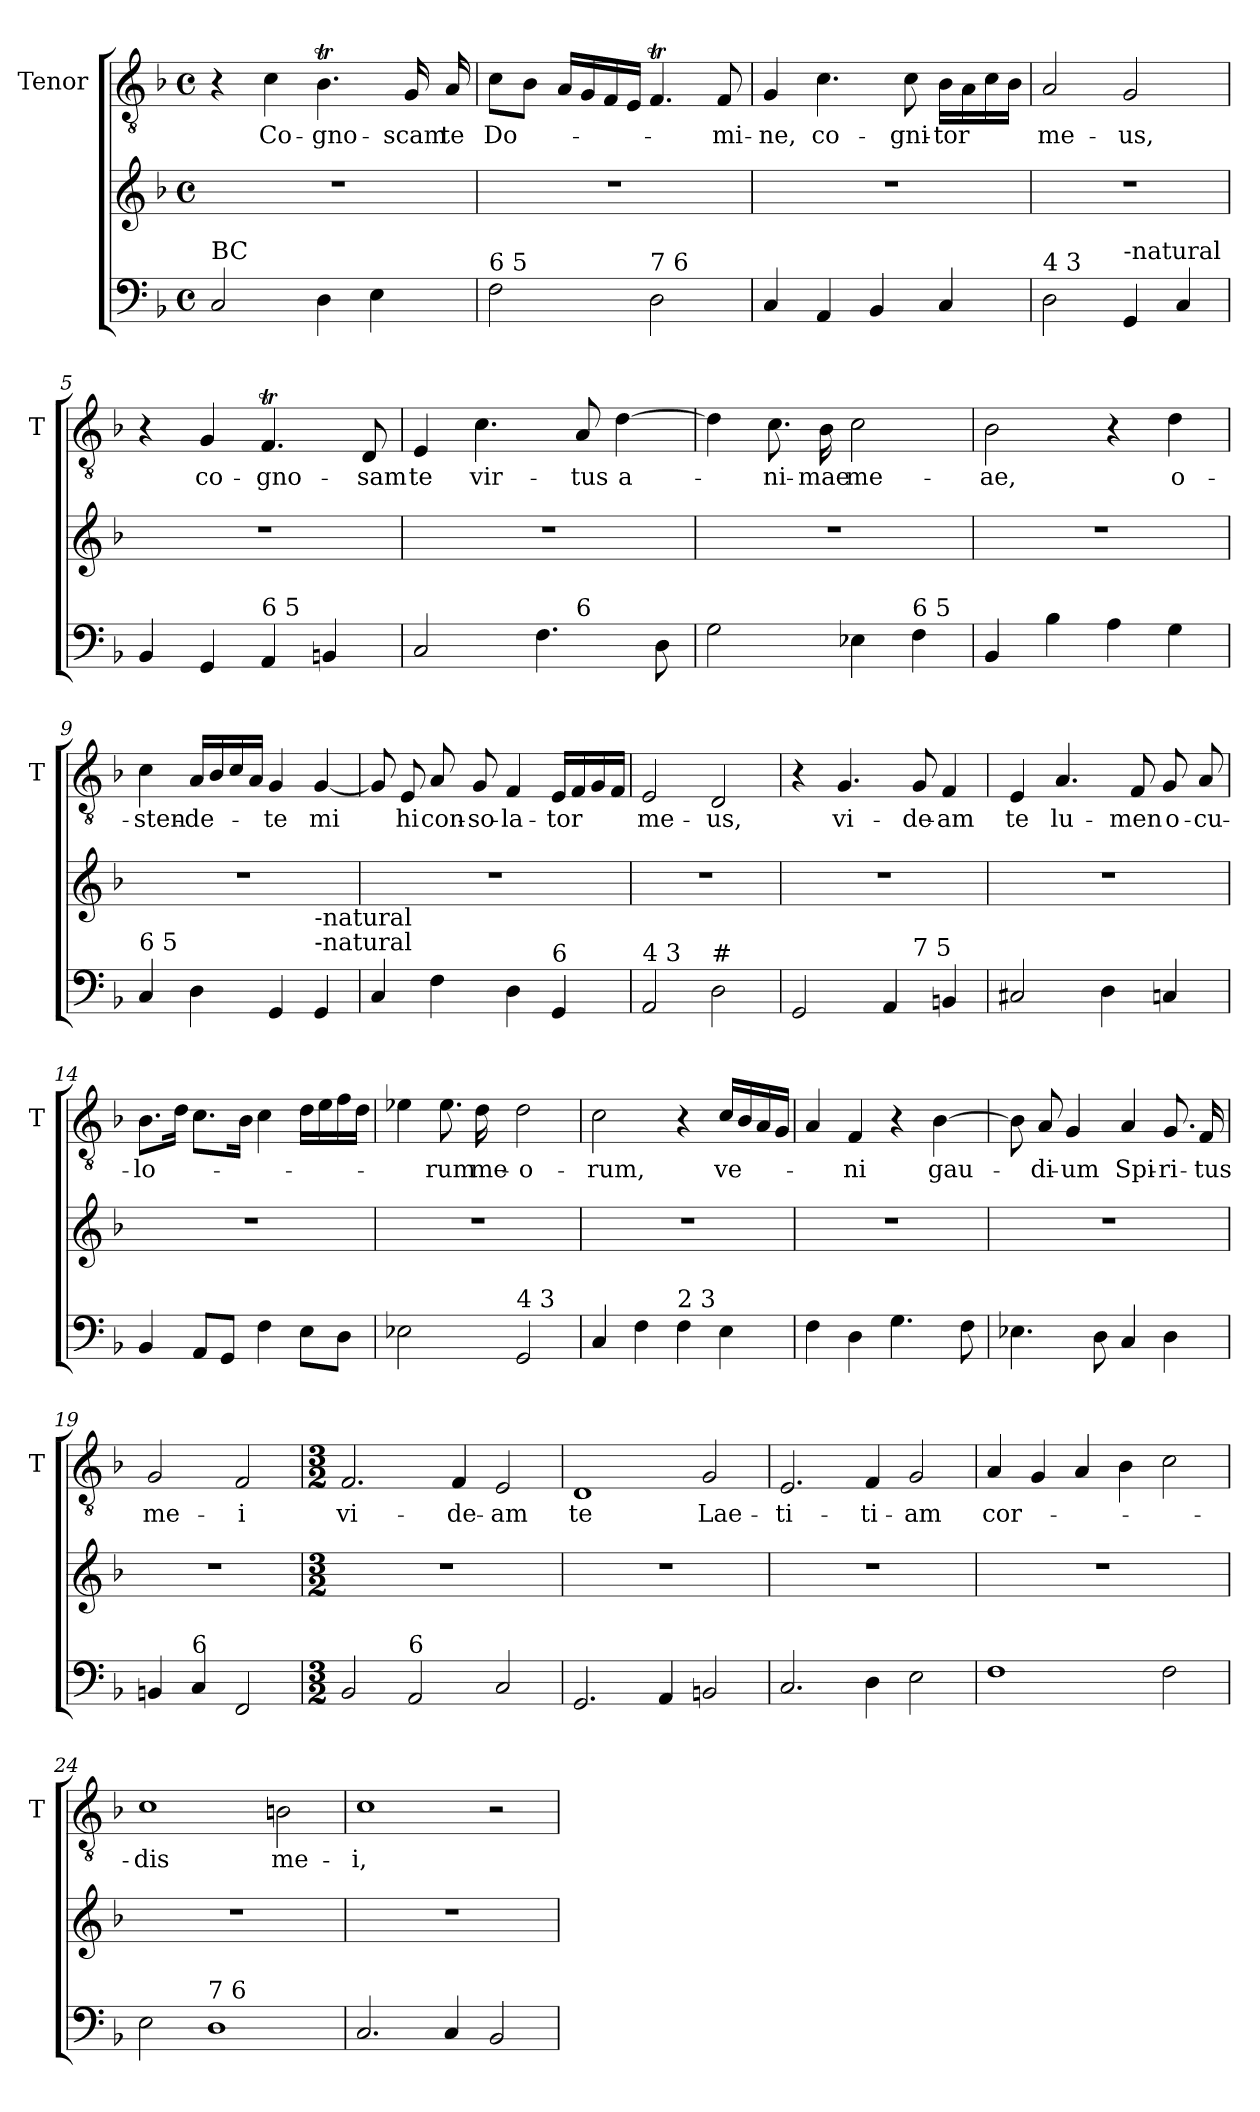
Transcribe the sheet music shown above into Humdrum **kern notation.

**kern	**kern	**kern	**text
*part2	*part2	*part1	*part1
*staff3	*staff2	*staff1	*staff1
*	*	*I"Tenor	*
*	*	*I'T	*
*clefF4	*clefG2	*clefGv2	*
*k[b-]	*k[b-]	*k[b-]	*
*F:	*F:	*F:	*
*M4/4	*M4/4	*M4/4	*
*met(c)	*met(c)	*met(c)	*
=1	=1	=1	=1
!LO:TX:a:t=BC	!	!	!
2C/	1r	4r	.
!	!	!	!LO:LY:b
.	.	4c\	Co-
!	!	!	!LO:LY:b
4D\	.	4.B-T\	-gno-
4E\	.	.	.
!	!	!	!LO:LY:b
.	.	16G/	-scam
!	!	!	!LO:LY:b
.	.	16A/	te
=2	=2	=2	=2
!LO:TX:a:t=6   5	!	!	!
!	!	!	!LO:LY:b
2F\	1r	8c\L	Do-
.	.	8B-\J	.
.	.	16A/LL	.
.	.	16G/	.
.	.	16F/	.
.	.	16E/JJ	.
!LO:TX:a:t=7 6	!	!	!
2D\	.	4.FT/	.
!	!	!	!LO:LY:b
.	.	8F/	-mi-
=3	=3	=3	=3
!	!	!	!LO:LY:b
4C/	1r	4G/	-ne,
!	!	!	!LO:LY:b
4AA/	.	4.c\	co-
4BB-/	.	.	.
!	!	!	!LO:LY:b
.	.	8c\	-gni-
!	!	!	!LO:LY:b
4C/	.	16B-\LL	-tor
.	.	16A\	.
.	.	16c\	.
.	.	16B-\JJ	.
=4	=4	=4	=4
!LO:TX:a:t=4 3	!	!	!
!	!	!	!LO:LY:b
2D\	1r	2A/	me-
!LO:TX:a:t=-natural	!	!	!
!	!	!	!LO:LY:b
4GG/	.	2G/	-us,
4C/	.	.	.
=5	=5	=5	=5
4BB-/	1r	4r	.
!	!	!	!LO:LY:b
4GG/	.	4G/	co-
!LO:TX:a:t=6    5	!	!	!
!	!	!	!LO:LY:b
4AA/	.	4.FT/	-gno-
4BBn/	.	.	.
!	!	!	!LO:LY:b
.	.	8D/	-sam
!!LO:LB:g=z
=6	=6	=6	=6
!	!	!	!LO:LY:b
*^	*	*	*
2C/	2ryy	1r	4E/	te
!	!	!	!	!LO:LY:b
.	.	.	4.c\	vir-
4.F\	8ryy	.	.	.
!	!LO:TX:a:t=6	!	!	!
!	!	!	!	!LO:LY:b
.	4.ryy	.	8A/	-tus
!	!	!	!	!LO:LY:b
.	.	.	[4d\	a-
8D\	.	.	.	.
*v	*v	*	*	*
=7	=7	=7	=7
2G\	1r	4d\]	.
!	!	!	!LO:LY:b
.	.	8.c\	-ni-
!	!	!	!LO:LY:b
.	.	16B-\	-mae
!	!	!	!LO:LY:b
4E-X\	.	2c\	me-
!LO:TX:a:t=6   5	!	!	!
4F\	.	.	.
=8	=8	=8	=8
!	!	!	!LO:LY:b
4BB-/	1r	2B-\	-ae,
4B-\	.	.	.
4A\	.	4r	.
!	!	!	!LO:LY:b
4G\	.	4d\	o-
=9	=9	=9	=9
!LO:TX:a:t=6   5	!	!	!
!	!	!	!LO:LY:b
4C/	1r	4c\	-sten-
!	!	!	!LO:LY:b
4D\	.	16A/LL	-de-
.	.	16B-/	.
.	.	16c/	.
.	.	16A/JJ	.
!	!	!	!LO:LY:b
4GG/	.	4G/	-te
!LO:TX:a:t=-natural	!	!	!
!LO:TX:a:t=-natural	!	!	!
!	!	!	!LO:LY:b
4GG/	.	[4G/	mi
=10	=10	=10	=10
4C/	1r	8G/]	.
!	!	!	!LO:LY:b
.	.	8E/	hi
!	!	!	!LO:LY:b
4F\	.	8A/	con-
!	!	!	!LO:LY:b
.	.	8G/	-so-
!	!	!	!LO:LY:b
4D\	.	4F/	-la-
!LO:TX:a:t=6	!	!	!
!	!	!	!LO:LY:b
4GG/	.	16E/LL	-tor
.	.	16F/	.
.	.	16G/	.
.	.	16F/JJ	.
!!LO:LB:g=z
=11	=11	=11	=11
!LO:TX:a:t=4 3	!	!	!
!	!	!	!LO:LY:b
2AA/	1r	2E/	me-
!LO:TX:a:t=#	!	!	!
!	!	!	!LO:LY:b
2D\	.	2D/	-us,
=12	=12	=12	=12
*^	*	*	*
2GG/	2ryy	1r	4r	.
!	!	!	!	!LO:LY:b
.	.	.	4.G/	vi-
4AA/	8ryy	.	.	.
!	!LO:TX:a:t=7     5	!	!	!
!	!	!	!	!LO:LY:b
.	4.ryy	.	8G/	-de-
!	!	!	!	!LO:LY:b
4BBn/	.	.	4F/	-am
=13	=13	=13	=13	=13
!	!	!	!	!LO:LY:b
*v	*v	*	*	*
2C#X/	1r	4E/	te
!	!	!	!LO:LY:b
.	.	4.A/	lu-
4D\	.	.	.
!	!	!	!LO:LY:b
.	.	8F/	-men
!	!	!	!LO:LY:b
4Cn/	.	8G/	o-
!	!	!	!LO:LY:b
.	.	8A/	-cu-
=14	=14	=14	=14
!	!	!	!LO:LY:b
4BB-/	1r	8.B-\L	-lo-
.	.	16d\Jk	.
8AA/L	.	8.c\L	.
8GG/J	.	.	.
.	.	16B-\Jk	.
4F\	.	4c\	.
8E\L	.	16d\LL	.
.	.	16e\	.
8D\J	.	16f\	.
.	.	16d\JJ	.
=15	=15	=15	=15
2E-X\	1r	4e-X\	.
!	!	!	!LO:LY:b
.	.	8.e-\	-rum
!	!	!	!LO:LY:b
.	.	16d\	me-
!LO:TX:a:t=4 3	!	!	!
!	!	!	!LO:LY:b
2GG/	.	2d\	-o-
!!LO:PB:g=z
=16	=16	=16	=16
!	!	!	!LO:LY:b
4C/	1r	2c\	-rum,
4F\	.	.	.
!LO:TX:a:t=2  3	!	!	!
4F\	.	4r	.
!	!	!	!LO:LY:b
4E\	.	16c/LL	ve-
.	.	16B-/	.
.	.	16A/	.
.	.	16G/JJ	.
=17	=17	=17	=17
4F\	1r	4A/	.
!	!	!	!LO:LY:b
4D\	.	4F/	-ni
4.G\	.	4r	.
!	!	!	!LO:LY:b
.	.	[4B-\	gau-
8F\	.	.	.
=18	=18	=18	=18
4.E-X\	1r	8B-\]	.
!	!	!	!LO:LY:b
.	.	8A/	-di-
!	!	!	!LO:LY:b
.	.	4G/	-um
8D\	.	.	.
!	!	!	!LO:LY:b
4C/	.	4A/	Spi-
!	!	!	!LO:LY:b
4D\	.	8.G/	-ri-
!	!	!	!LO:LY:b
.	.	16F/	-tus
=19	=19	=19	=19
!	!	!	!LO:LY:b
4BBn/	1r	2G/	me-
!LO:TX:a:t=6	!	!	!
4C/	.	.	.
!	!	!	!LO:LY:b
2FF/	.	2F/	-i
=20	=20	=20	=20
*M3/2	*M3/2	*M3/2	*
!	!	!	!LO:LY:b
2BB-/	1.r	2.F/	vi-
!LO:TX:a:t=6	!	!	!
2AA/	.	.	.
!	!	!	!LO:LY:b
.	.	4F/	-de-
!	!	!	!LO:LY:b
2C/	.	2E/	-am
=21	=21	=21	=21
!	!	!	!LO:LY:b
2.GG/	1.r	1D	te
4AA/	.	.	.
!	!	!	!LO:LY:b
2BBn/	.	2G/	Lae-
!!LO:LB:g=z
=22	=22	=22	=22
!	!	!	!LO:LY:b
2.C/	1.r	2.E/	-ti-
!	!	!	!LO:LY:b
4D\	.	4F/	-ti-
!	!	!	!LO:LY:b
2E\	.	2G/	-am
=23	=23	=23	=23
!	!	!	!LO:LY:b
1F	1.r	4A/	cor-
.	.	4G/	.
.	.	4A/	.
.	.	4B-\	.
2F\	.	2c\	.
=24	=24	=24	=24
!	!	!	!LO:LY:b
2E\	1.r	1c	-dis
!LO:TX:a:t=7 6	!	!	!
1D	.	.	.
!	!	!	!LO:LY:b
.	.	2Bn\	me-
=25	=25	=25	=25
!	!	!	!LO:LY:b
2.C/	1.r	1c	-i,
4C/	.	.	.
2BB-/	.	2r	.
=	=	=	=
*-	*-	*-	*-
